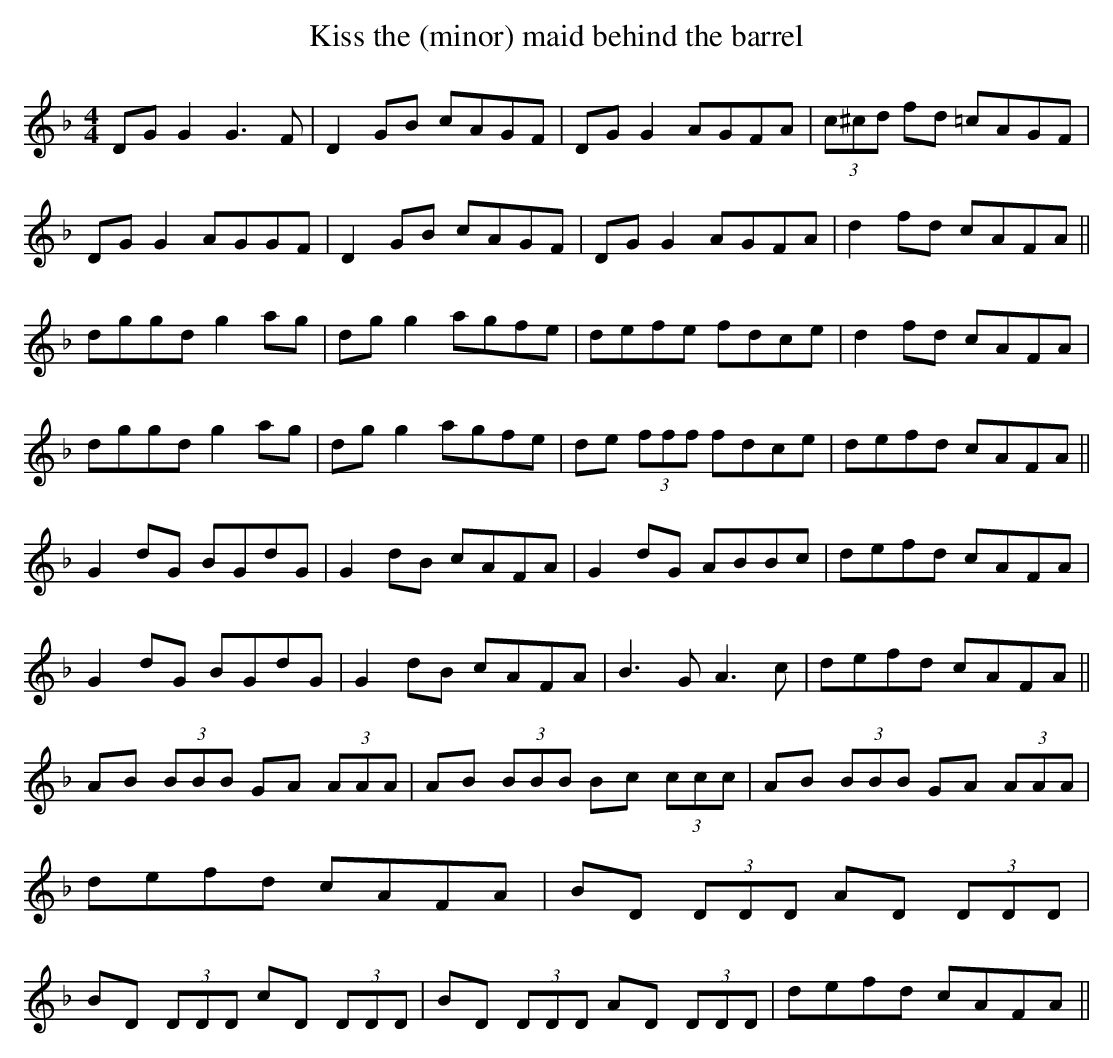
X:1
T:Kiss the (minor) maid behind the barrel
M:4/4
L:1/8
K:F
DGG2 G3F|D2GB cAGF|DGG2 AGFA|(3c^cd fd =cAGF|\
DGG2 AGGF|D2GB cAGF|DGG2 AGFA|d2fd cAFA||\
dggd g2ag|dgg2 agfe|defe fdce|d2fd cAFA|\
dggd g2ag|dgg2 agfe|de (3fff fdce|defd cAFA||\
G2dG BGdG|G2dB cAFA|G2dG ABBc|defd cAFA|\
G2dG BGdG|G2dB cAFA|B3G A3c|defd cAFA||\
AB (3BBB GA (3AAA|AB (3BBB Bc (3ccc|AB (3BBB GA (3AAA|defd cAFA|\
BD (3DDD AD (3DDD|BD (3DDD cD (3DDD|BD (3DDD AD (3DDD|defd cAFA||
